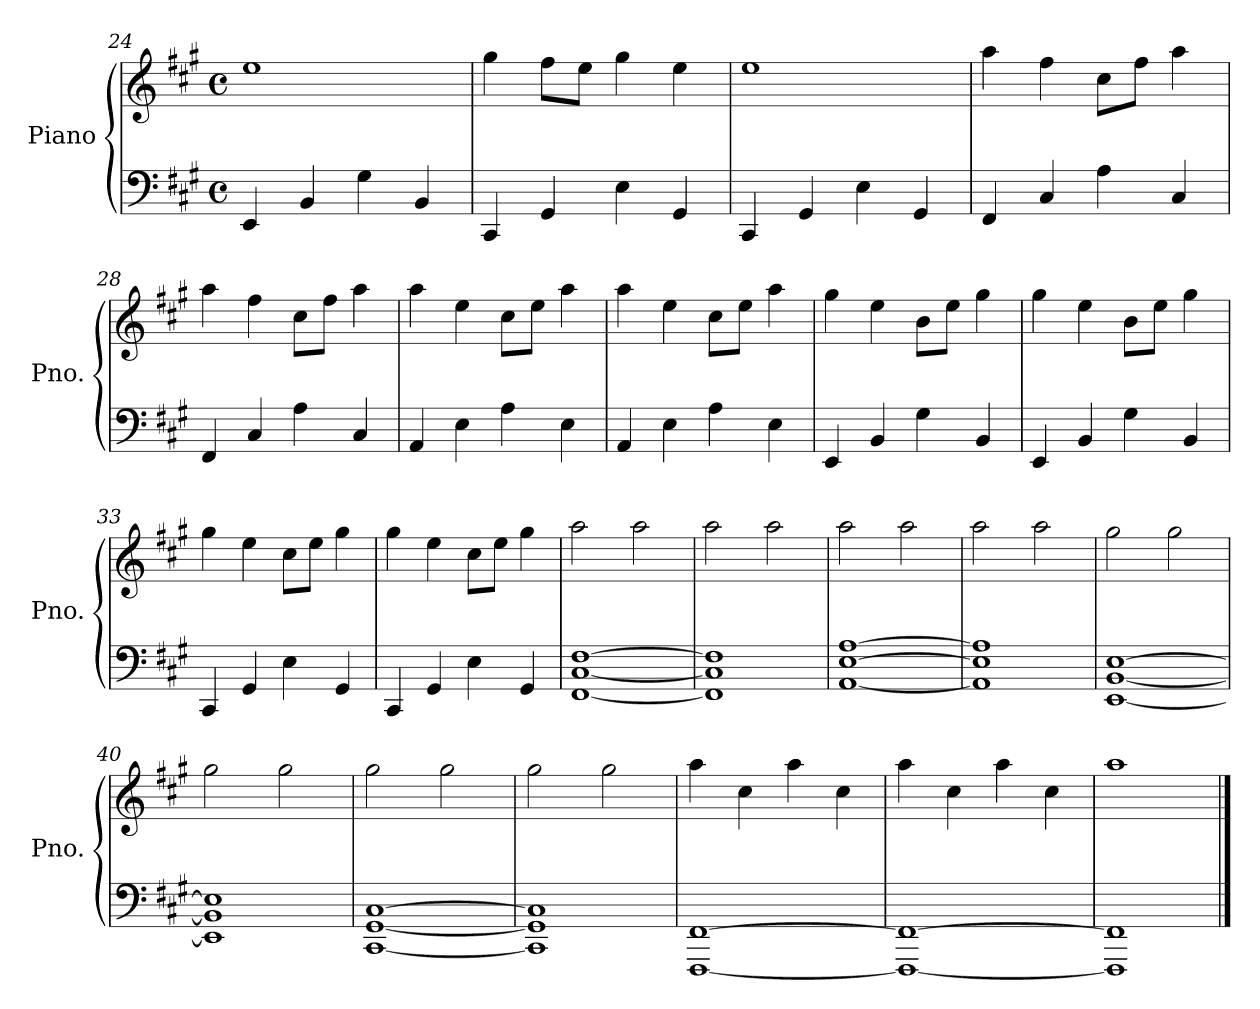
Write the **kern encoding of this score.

**kern	**kern
*part1	*part1
*staff2	*staff1
*I"Piano	*
*I'Pno.	*
*clefF4	*clefG2
*k[f#c#g#]	*k[f#c#g#]
*M4/4	*M4/4
*met(c)	*met(c)
=24	=24
4EE/	1ee
4BB/	.
4G#\	.
4BB/	.
=25	=25
4CC#/	4gg#\
4GG#/	8ff#\L
.	8ee\J
4E\	4gg#\
4GG#/	4ee\
=26	=26
4CC#/	1ee
4GG#/	.
4E\	.
4GG#/	.
!!LO:LB:g=z
=27	=27
4FF#/	4aa\
4C#/	4ff#\
4A\	8cc#\L
.	8ff#\J
4C#/	4aa\
=28	=28
4FF#/	4aa\
4C#/	4ff#\
4A\	8cc#\L
.	8ff#\J
4C#/	4aa\
=29	=29
4AA/	4aa\
4E\	4ee\
4A\	8cc#\L
.	8ee\J
4E\	4aa\
=30	=30
4AA/	4aa\
4E\	4ee\
4A\	8cc#\L
.	8ee\J
4E\	4aa\
=31	=31
4EE/	4gg#\
4BB/	4ee\
4G#\	8b\L
.	8ee\J
4BB/	4gg#\
=32	=32
4EE/	4gg#\
4BB/	4ee\
4G#\	8b\L
.	8ee\J
4BB/	4gg#\
=33	=33
4CC#/	4gg#\
4GG#/	4ee\
4E\	8cc#\L
.	8ee\J
4GG#/	4gg#\
=34	=34
4CC#/	4gg#\
4GG#/	4ee\
4E\	8cc#\L
.	8ee\J
4GG#/	4gg#\
!!LO:LB:g=z
=35	=35
[1FF# [1C# [1F#	2aa\
.	2aa\
=36	=36
1FF#] 1C#] 1F#]	2aa\
.	2aa\
=37	=37
[1AA [1E [1A	2aa\
.	2aa\
=38	=38
1AA] 1E] 1A]	2aa\
.	2aa\
=39	=39
[1EE [1BB [1E	2gg#\
.	2gg#\
=40	=40
1EE] 1BB] 1E]	2gg#\
.	2gg#\
=41	=41
[1CC# [1GG# [1C#	2gg#\
.	2gg#\
=42	=42
1CC#] 1GG#] 1C#]	2gg#\
.	2gg#\
=43	=43
[1FFF# [1FF#	4aa\
.	4cc#\
.	4aa\
.	4cc#\
=44	=44
1FFF#_ 1FF#_	4aa\
.	4cc#\
.	4aa\
.	4cc#\
=45	=45
1FFF#] 1FF#]	1aa
==	==
*-	*-
